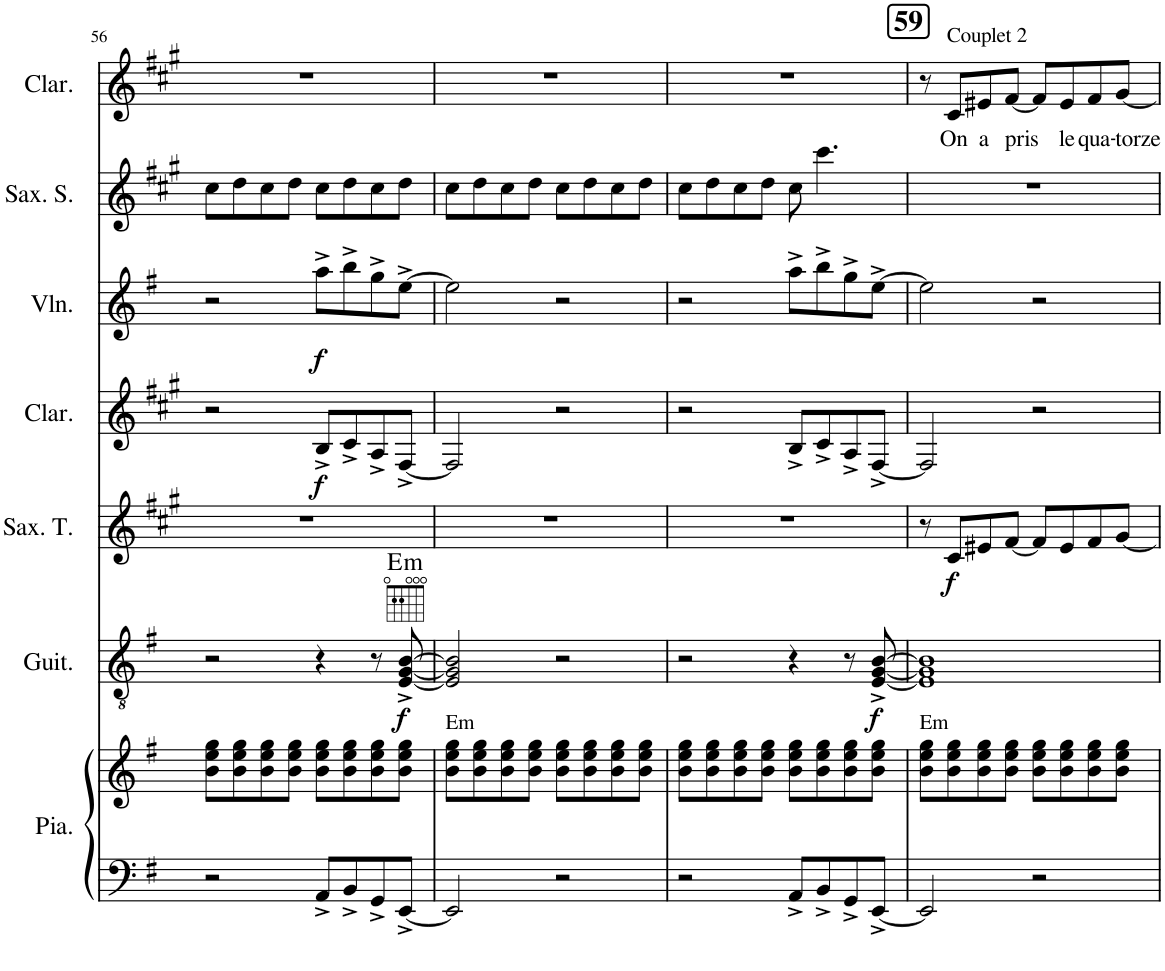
**kern	**kern	**kern	**dynam	**harte	**kern	**dynam	**kern	**dynam	**kern	**dynam	**kern	**kern	**text
*part7	*part7	*part6	*part6	*part6	*part5	*part5	*part4	*part4	*part3	*part3	*part2	*part1	*part1
*staff8	*staff7	*staff6	*staff6	*	*staff5	*staff5	*staff4	*staff4	*staff3	*staff3	*staff2	*staff1	*staff1
*I"Piano	*	*I"Guitare	*	*	*I"Saxophone Ténor	*	*I"Clarinette	*	*I"Violon	*	*I"Saxophone Soprano	*I"Clarinette	*
*I'Pia.	*	*I'Guit.	*	*	*I'Sax. T.	*	*I'Clar.	*	*I'Vln.	*	*I'Sax. S.	*I'Clar.	*
!!LO:PB:g=z
*clefF4	*clefG2	*clefGv2	*	*	*clefG2	*	*clefG2	*	*clefG2	*	*clefG2	*clefG2	*
*	*	*	*	*	*Trd8c14	*	*Trd1c2	*	*	*	*Trd1c2	*Trd1c2	*
*k[f#]	*k[f#]	*k[f#]	*	*	*k[f#c#g#]	*	*k[f#c#g#]	*	*k[f#]	*	*k[f#c#g#]	*k[f#c#g#]	*
*M4/4	*M4/4	*M4/4	*	*	*M4/4	*	*M4/4	*	*M4/4	*	*M4/4	*M4/4	*
=56	=56	=56	=56	=56	=56	=56	=56	=56	=56	=56	=56	=56	=56
2r	8b\ 8ee\ 8gg\L	2r	.	.	1r	.	2r	.	2r	.	8cc#\L	1r	.
.	8b\ 8ee\ 8gg\	.	.	.	.	.	.	.	.	.	8dd\	.	.
.	8b\ 8ee\ 8gg\	.	.	.	.	.	.	.	.	.	8cc#\	.	.
.	8b\ 8ee\ 8gg\J	.	.	.	.	.	.	.	.	.	8dd\J	.	.
!	!	!	!	!	!	!	!	!LO:DY:b	!	!LO:DY:b	!	!	!
8AA^/L	8b\ 8ee\ 8gg\L	4r	.	.	.	.	8B^/L	f	8aa^\L	f	8cc#\L	.	.
8BB^/	8b\ 8ee\ 8gg\	.	.	.	.	.	8c#^/	.	8bb^\	.	8dd\	.	.
8GG^/	8b\ 8ee\ 8gg\	8r	.	.	.	.	8A^/	.	8gg^\	.	8cc#\	.	.
!	!	!	!LO:DY:b	!LO:H:kt=m	!	!	!	!	!	!	!	!	!
[8EE^/J	8b\ 8ee\ 8gg\J	[8E/^ [8G/^ [8B/^	f	E:min	.	.	[8F#^/J	.	[8ee^\J	.	8dd\J	.	.
=57	=57	=57	=57	=57	=57	=57	=57	=57	=57	=57	=57	=57	=57
!	!LO:TX:a:t=Em	!	!	!	!	!	!	!	!	!	!	!	!
2EE/]	8b\ 8ee\ 8gg\L	2E/] 2G/] 2B/]	.	.	1r	.	2F#/]	.	2ee\]	.	8cc#\L	1r	.
.	8b\ 8ee\ 8gg\	.	.	.	.	.	.	.	.	.	8dd\	.	.
.	8b\ 8ee\ 8gg\	.	.	.	.	.	.	.	.	.	8cc#\	.	.
.	8b\ 8ee\ 8gg\J	.	.	.	.	.	.	.	.	.	8dd\J	.	.
2r	8b\ 8ee\ 8gg\L	2r	.	.	.	.	2r	.	2r	.	8cc#\L	.	.
.	8b\ 8ee\ 8gg\	.	.	.	.	.	.	.	.	.	8dd\	.	.
.	8b\ 8ee\ 8gg\	.	.	.	.	.	.	.	.	.	8cc#\	.	.
.	8b\ 8ee\ 8gg\J	.	.	.	.	.	.	.	.	.	8dd\J	.	.
=58	=58	=58	=58	=58	=58	=58	=58	=58	=58	=58	=58	=58	=58
2r	8b\ 8ee\ 8gg\L	2r	.	.	1r	.	2r	.	2r	.	8cc#\L	1r	.
.	8b\ 8ee\ 8gg\	.	.	.	.	.	.	.	.	.	8dd\	.	.
.	8b\ 8ee\ 8gg\	.	.	.	.	.	.	.	.	.	8cc#\	.	.
.	8b\ 8ee\ 8gg\J	.	.	.	.	.	.	.	.	.	8dd\J	.	.
8AA^/L	8b\ 8ee\ 8gg\L	4r	.	.	.	.	8B^/L	.	8aa^\L	.	8cc#\	.	.
8BB^/	8b\ 8ee\ 8gg\	.	.	.	.	.	8c#^/	.	8bb^\	.	4.ccc#\	.	.
8GG^/	8b\ 8ee\ 8gg\	8r	.	.	.	.	8A^/	.	8gg^\	.	.	.	.
!	!	!	!LO:DY:b	!	!	!	!	!	!	!	!	!	!
[8EE^/J	8b\ 8ee\ 8gg\J	[8E/^ [8G/^ [8B/^	f	.	.	.	[8F#^/J	.	[8ee^\J	.	.	.	.
!!LO:REH:place=s1:a:B:cj:fs=14:t=59
=59	=59	=59	=59	=59	=59	=59	=59	=59	=59	=59	=59	=59	=59
!	!LO:TX:a:t=Em	!	!	!	!	!	!	!	!	!	!	!	!
2EE/]	8b\ 8ee\ 8gg\L	1E] 1G] 1B]	.	.	8r	.	2F#/]	.	2ee\]	.	1r	8r	.
!	!	!	!	!	!	!	!	!	!	!	!	!LO:TX:a:t=Couplet 2	!
!	!	!	!	!	!	!LO:DY:b	!	!	!	!	!	!	!LO:LY:b
.	8b\ 8ee\ 8gg\	.	.	.	8c#/L	f	.	.	.	.	.	8c#/L	On
!	!	!	!	!	!	!	!	!	!	!	!	!	!LO:LY:b
.	8b\ 8ee\ 8gg\	.	.	.	8e#X/	.	.	.	.	.	.	8e#X/	a
!	!	!	!	!	!	!	!	!	!	!	!	!	!LO:LY:b
.	8b\ 8ee\ 8gg\J	.	.	.	[8f#/J	.	.	.	.	.	.	[8f#/J	pris
2r	8b\ 8ee\ 8gg\L	.	.	.	8f#/L]	.	2r	.	2r	.	.	8f#/L]	.
!	!	!	!	!	!	!	!	!	!	!	!	!	!LO:LY:b
.	8b\ 8ee\ 8gg\	.	.	.	8e#/	.	.	.	.	.	.	8e#/	le
!	!	!	!	!	!	!	!	!	!	!	!	!	!LO:LY:b
.	8b\ 8ee\ 8gg\	.	.	.	8f#/	.	.	.	.	.	.	8f#/	qua-
!	!	!	!	!	!	!	!	!	!	!	!	!	!LO:LY:b
.	8b\ 8ee\ 8gg\J	.	.	.	[8g#/J	.	.	.	.	.	.	[8g#/J	-torze
=	=	=	=	=	=	=	=	=	=	=	=	=	=
*-	*-	*-	*-	*-	*-	*-	*-	*-	*-	*-	*-	*-	*-
